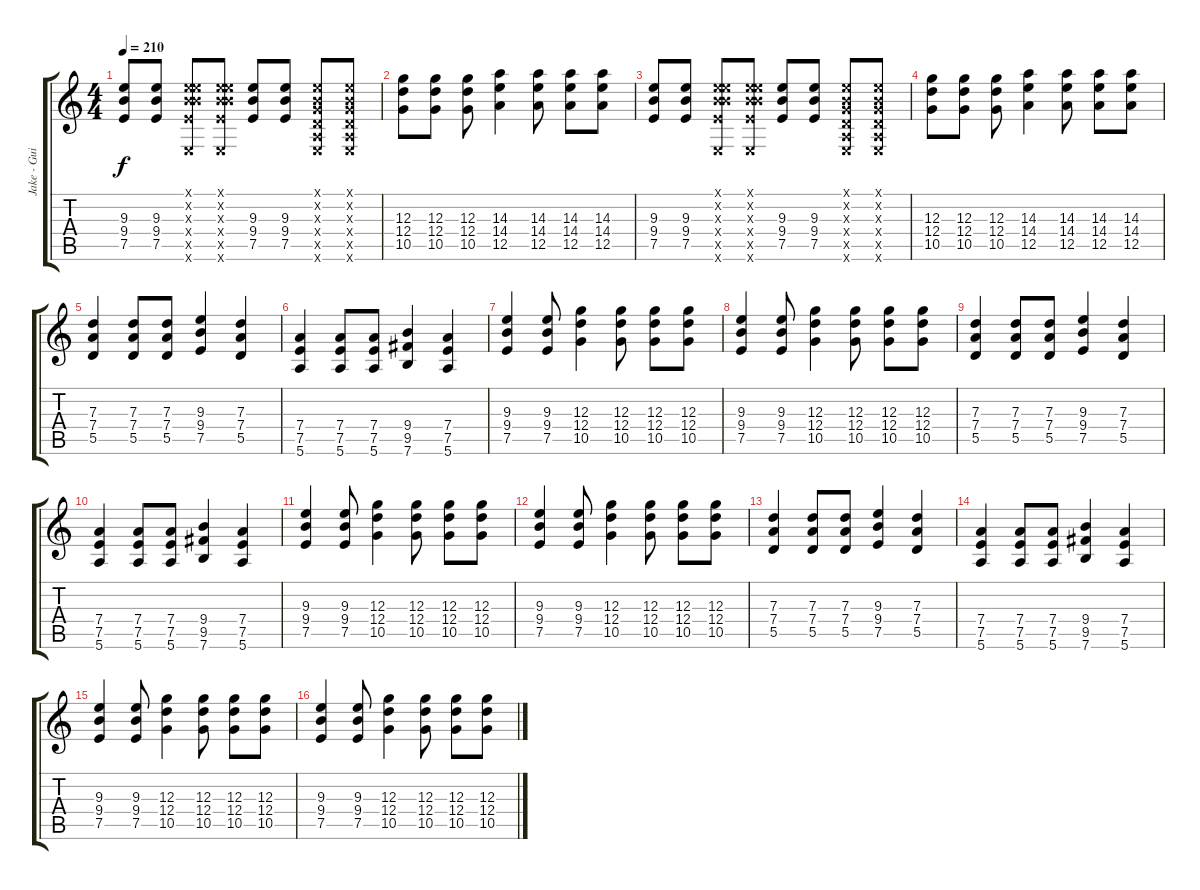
\track ("Jake - Guitar 1" "Jake - Gui") {instrument distortionguitar}
\staff {score tabs}
\tuning (E4 B3 G3 D3 A2 E2) {hide}
\ts (4 4)
\tempo 210
\clef g2
\ks c
(9.3 9.4 7.5).8{dy f} (9.3 9.4 7.5).8 (0.1{x} 0.2{x} 9.3{x} 9.4{x} 7.5{x} 0.6{x}).8 (0.1{x} 0.2{x} 9.3{x} 9.4{x} 7.5{x} 0.6{x}).8 (9.3 9.4 7.5).8 (9.3 9.4 7.5).8 (0.1{x} 0.2{x} 0.3{x} 0.4{x} 0.5{x} 0.6{x}).8 (0.1{x} 0.2{x} 0.3{x} 0.4{x} 0.5{x} 0.6{x}).8 |
(12.3 12.4 10.5).8 (12.3 12.4 10.5).8 (12.3 12.4 10.5).8 (14.3 14.4 12.5).4 (14.3 14.4 12.5).8 (14.3 14.4 12.5).8 (14.3 14.4 12.5).8 |
(9.3 9.4 7.5).8 (9.3 9.4 7.5).8 (0.1{x} 0.2{x} 9.3{x} 9.4{x} 7.5{x} 0.6{x}).8 (0.1{x} 0.2{x} 9.3{x} 9.4{x} 7.5{x} 0.6{x}).8 (9.3 9.4 7.5).8 (9.3 9.4 7.5).8 (0.1{x} 0.2{x} 0.3{x} 0.4{x} 0.5{x} 0.6{x}).8 (0.1{x} 0.2{x} 0.3{x} 0.4{x} 0.5{x} 0.6{x}).8 |
(12.3 12.4 10.5).8 (12.3 12.4 10.5).8 (12.3 12.4 10.5).8 (14.3 14.4 12.5).4 (14.3 14.4 12.5).8 (14.3 14.4 12.5).8 (14.3 14.4 12.5).8 |
(7.3 7.4 5.5).4 (7.3 7.4 5.5).8 (7.3 7.4 5.5).8 (9.3 9.4 7.5).4 (7.3 7.4 5.5).4 |
(7.4 7.5 5.6).4 (7.4 7.5 5.6).8 (7.4 7.5 5.6).8 (9.4 9.5 7.6).4 (7.4 7.5 5.6).4 |
(9.3 9.4 7.5).4 (9.3 9.4 7.5).8 (12.3 12.4 10.5).4 (12.3 12.4 10.5).8 (12.3 12.4 10.5).8 (12.3 12.4 10.5).8 |
(9.3 9.4 7.5).4 (9.3 9.4 7.5).8 (12.3 12.4 10.5).4 (12.3 12.4 10.5).8 (12.3 12.4 10.5).8 (12.3 12.4 10.5).8 |
(7.3 7.4 5.5).4 (7.3 7.4 5.5).8 (7.3 7.4 5.5).8 (9.3 9.4 7.5).4 (7.3 7.4 5.5).4 |
(7.4 7.5 5.6).4 (7.4 7.5 5.6).8 (7.4 7.5 5.6).8 (9.4 9.5 7.6).4 (7.4 7.5 5.6).4 |
(9.3 9.4 7.5).4 (9.3 9.4 7.5).8 (12.3 12.4 10.5).4 (12.3 12.4 10.5).8 (12.3 12.4 10.5).8 (12.3 12.4 10.5).8 |
(9.3 9.4 7.5).4 (9.3 9.4 7.5).8 (12.3 12.4 10.5).4 (12.3 12.4 10.5).8 (12.3 12.4 10.5).8 (12.3 12.4 10.5).8 |
(7.3 7.4 5.5).4 (7.3 7.4 5.5).8 (7.3 7.4 5.5).8 (9.3 9.4 7.5).4 (7.3 7.4 5.5).4 |
(7.4 7.5 5.6).4 (7.4 7.5 5.6).8 (7.4 7.5 5.6).8 (9.4 9.5 7.6).4 (7.4 7.5 5.6).4 |
(9.3 9.4 7.5).4 (9.3 9.4 7.5).8 (12.3 12.4 10.5).4 (12.3 12.4 10.5).8 (12.3 12.4 10.5).8 (12.3 12.4 10.5).8 |
(9.3 9.4 7.5).4 (9.3 9.4 7.5).8 (12.3 12.4 10.5).4 (12.3 12.4 10.5).8 (12.3 12.4 10.5).8 (12.3 12.4 10.5).8
